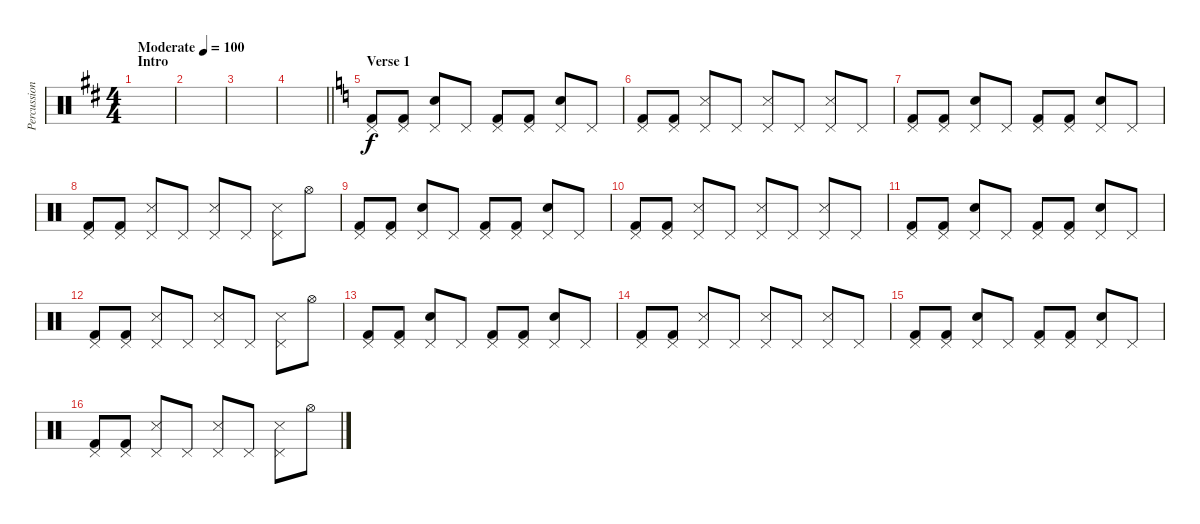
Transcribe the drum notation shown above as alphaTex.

\track ("Percussion" "Percussion") {instrument percussion}
\staff {score}
\articulation defaults
\ts (4 4)
\section ("" "Intro")
\tempo (100 "Moderate")
\clef neutral
\ks bminor
|
|
|
\barLineRight lightlight
|
\section ("" "Verse 1")
\ks c
("Kick (hit) 2" "Pedal Hi-Hat (hit)").8 ("Kick (hit) 2" "Pedal Hi-Hat (hit)").8 ("Snare (hit) 2" "Pedal Hi-Hat (hit)").8 "Pedal Hi-Hat (hit)".8 ("Kick (hit) 2" "Pedal Hi-Hat (hit)").8 ("Kick (hit) 2" "Pedal Hi-Hat (hit)").8 ("Snare (hit) 2" "Pedal Hi-Hat (hit)").8 "Pedal Hi-Hat (hit)".8 |
("Kick (hit) 2" "Pedal Hi-Hat (hit)").8 ("Kick (hit) 2" "Pedal Hi-Hat (hit)").8 ("Metronome (hit)" "Pedal Hi-Hat (hit)").8 "Pedal Hi-Hat (hit)".8 ("Metronome (hit)" "Pedal Hi-Hat (hit)").8 "Pedal Hi-Hat (hit)".8 ("Metronome (hit)" "Pedal Hi-Hat (hit)").8 "Pedal Hi-Hat (hit)".8 |
("Kick (hit) 2" "Pedal Hi-Hat (hit)").8 ("Kick (hit) 2" "Pedal Hi-Hat (hit)").8 ("Snare (hit) 2" "Pedal Hi-Hat (hit)").8 "Pedal Hi-Hat (hit)".8 ("Kick (hit) 2" "Pedal Hi-Hat (hit)").8 ("Kick (hit) 2" "Pedal Hi-Hat (hit)").8 ("Snare (hit) 2" "Pedal Hi-Hat (hit)").8 "Pedal Hi-Hat (hit)".8 |
("Kick (hit) 2" "Pedal Hi-Hat (hit)").8 ("Kick (hit) 2" "Pedal Hi-Hat (hit)").8 ("Metronome (hit)" "Pedal Hi-Hat (hit)").8 "Pedal Hi-Hat (hit)".8 ("Metronome (hit)" "Pedal Hi-Hat (hit)").8 "Pedal Hi-Hat (hit)".8 ("Metronome (hit)" "Pedal Hi-Hat (hit)").8 "Hi-Hat (open)".8 |
("Kick (hit) 2" "Pedal Hi-Hat (hit)").8 ("Kick (hit) 2" "Pedal Hi-Hat (hit)").8 ("Snare (hit) 2" "Pedal Hi-Hat (hit)").8 "Pedal Hi-Hat (hit)".8 ("Kick (hit) 2" "Pedal Hi-Hat (hit)").8 ("Kick (hit) 2" "Pedal Hi-Hat (hit)").8 ("Snare (hit) 2" "Pedal Hi-Hat (hit)").8 "Pedal Hi-Hat (hit)".8 |
("Kick (hit) 2" "Pedal Hi-Hat (hit)").8 ("Kick (hit) 2" "Pedal Hi-Hat (hit)").8 ("Metronome (hit)" "Pedal Hi-Hat (hit)").8 "Pedal Hi-Hat (hit)".8 ("Metronome (hit)" "Pedal Hi-Hat (hit)").8 "Pedal Hi-Hat (hit)".8 ("Metronome (hit)" "Pedal Hi-Hat (hit)").8 "Pedal Hi-Hat (hit)".8 |
("Kick (hit) 2" "Pedal Hi-Hat (hit)").8 ("Kick (hit) 2" "Pedal Hi-Hat (hit)").8 ("Snare (hit) 2" "Pedal Hi-Hat (hit)").8 "Pedal Hi-Hat (hit)".8 ("Kick (hit) 2" "Pedal Hi-Hat (hit)").8 ("Kick (hit) 2" "Pedal Hi-Hat (hit)").8 ("Snare (hit) 2" "Pedal Hi-Hat (hit)").8 "Pedal Hi-Hat (hit)".8 |
("Kick (hit) 2" "Pedal Hi-Hat (hit)").8 ("Kick (hit) 2" "Pedal Hi-Hat (hit)").8 ("Metronome (hit)" "Pedal Hi-Hat (hit)").8 "Pedal Hi-Hat (hit)".8 ("Metronome (hit)" "Pedal Hi-Hat (hit)").8 "Pedal Hi-Hat (hit)".8 ("Metronome (hit)" "Pedal Hi-Hat (hit)").8 "Hi-Hat (open)".8 |
("Kick (hit) 2" "Pedal Hi-Hat (hit)").8 ("Kick (hit) 2" "Pedal Hi-Hat (hit)").8 ("Snare (hit) 2" "Pedal Hi-Hat (hit)").8 "Pedal Hi-Hat (hit)".8 ("Kick (hit) 2" "Pedal Hi-Hat (hit)").8 ("Kick (hit) 2" "Pedal Hi-Hat (hit)").8 ("Snare (hit) 2" "Pedal Hi-Hat (hit)").8 "Pedal Hi-Hat (hit)".8 |
("Kick (hit) 2" "Pedal Hi-Hat (hit)").8 ("Kick (hit) 2" "Pedal Hi-Hat (hit)").8 ("Metronome (hit)" "Pedal Hi-Hat (hit)").8 "Pedal Hi-Hat (hit)".8 ("Metronome (hit)" "Pedal Hi-Hat (hit)").8 "Pedal Hi-Hat (hit)".8 ("Metronome (hit)" "Pedal Hi-Hat (hit)").8 "Pedal Hi-Hat (hit)".8 |
("Kick (hit) 2" "Pedal Hi-Hat (hit)").8 ("Kick (hit) 2" "Pedal Hi-Hat (hit)").8 ("Snare (hit) 2" "Pedal Hi-Hat (hit)").8 "Pedal Hi-Hat (hit)".8 ("Kick (hit) 2" "Pedal Hi-Hat (hit)").8 ("Kick (hit) 2" "Pedal Hi-Hat (hit)").8 ("Snare (hit) 2" "Pedal Hi-Hat (hit)").8 "Pedal Hi-Hat (hit)".8 |
("Kick (hit) 2" "Pedal Hi-Hat (hit)").8 ("Kick (hit) 2" "Pedal Hi-Hat (hit)").8 ("Metronome (hit)" "Pedal Hi-Hat (hit)").8 "Pedal Hi-Hat (hit)".8 ("Metronome (hit)" "Pedal Hi-Hat (hit)").8 "Pedal Hi-Hat (hit)".8 ("Metronome (hit)" "Pedal Hi-Hat (hit)").8 "Hi-Hat (open)".8
